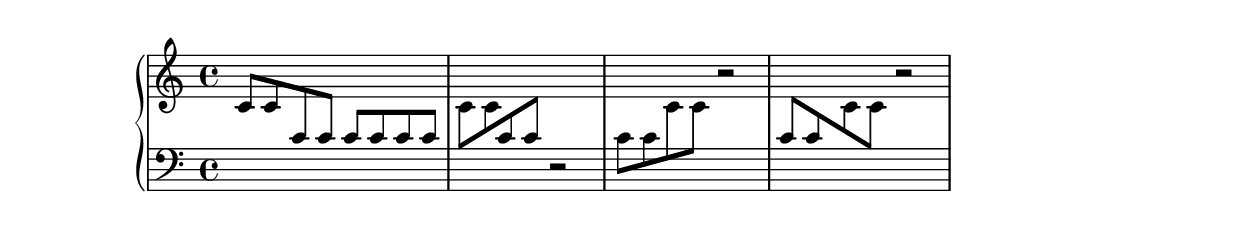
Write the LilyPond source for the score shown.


\version "2.3.22"
\header{
texidoc="
Beams can be typeset over fixed distance aligned staves, beam
beautification does not really work, but knees do. Beams should be
behave well, wherever the switching point is.
"
}
\score{
	\context PianoStaff <<
	\context Staff=one \relative c'{
		\stemUp  c8[ c \change Staff=two \stemUp c c]
		 c[ c c c]
		\change Staff=one
		\stemDown  c8[ c \change Staff=two \stemUp c c]
		r2
		\stemDown  c8[ c \change Staff=one \stemDown c c]
		r2
		\change Staff=two
		\stemUp  c8[ c \change Staff=one \stemDown c c]
		r2
	}
	\context Staff=two \relative c'{
		\clef bass
		s1
		s1
		s1
		s1
	}
	>>
}


